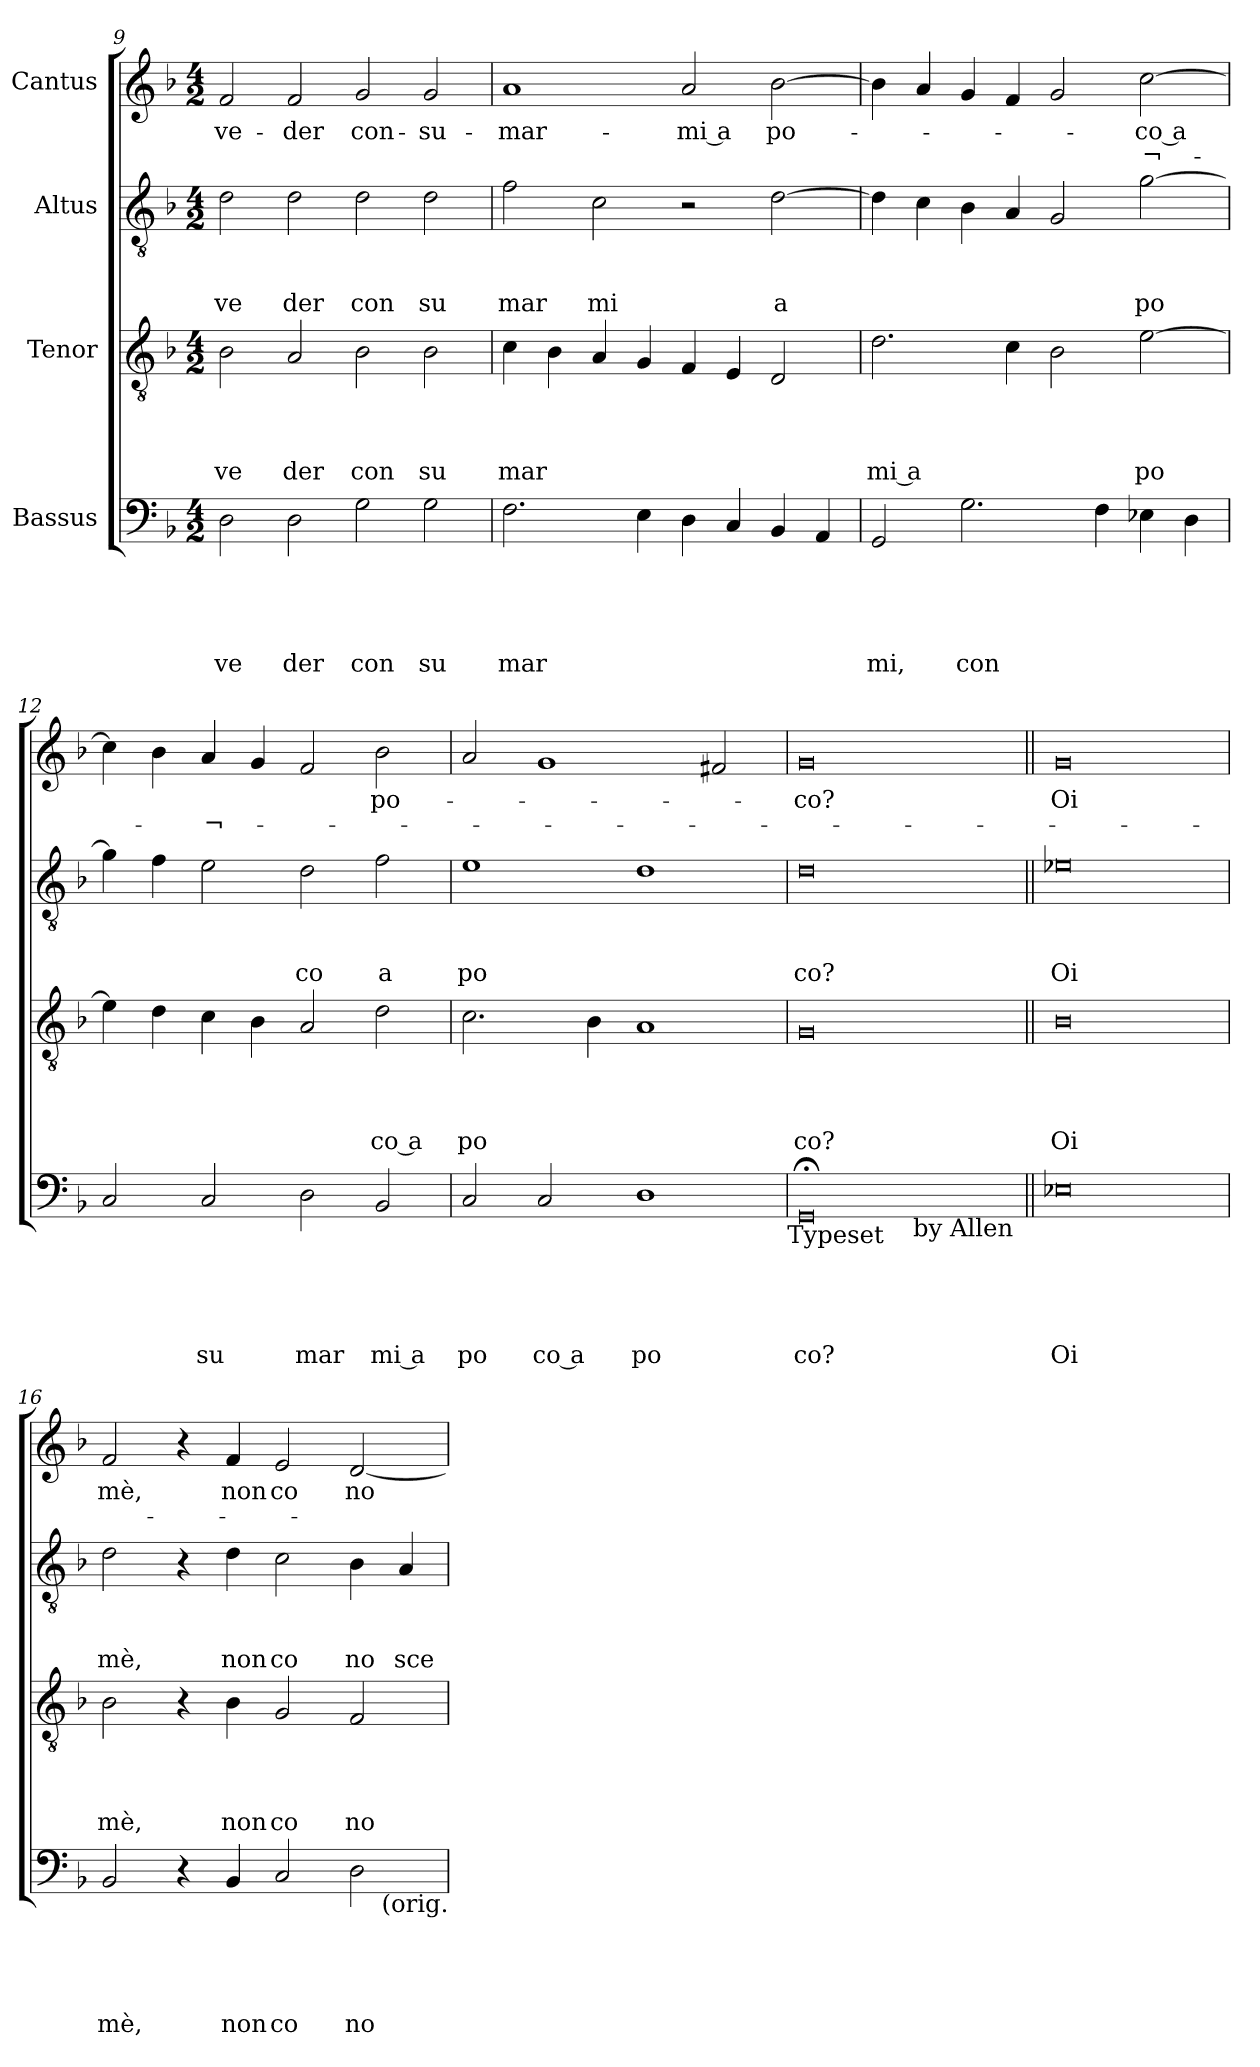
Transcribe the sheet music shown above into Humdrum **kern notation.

**kern	**text	**text	**text	**text	**text	**kern	**text	**text	**text	**text	**kern	**text	**text	**text	**kern	**text	**text
*part4	*part4	*part4	*part4	*part4	*part4	*part3	*part3	*part3	*part3	*part3	*part2	*part2	*part2	*part2	*part1	*part1	*part1
*staff4	*staff4	*staff4	*staff4	*staff4	*staff4	*staff3	*staff3	*staff3	*staff3	*staff3	*staff2	*staff2	*staff2	*staff2	*staff1	*staff1	*staff1
*I"Bassus	*	*	*	*	*	*I"Tenor	*	*	*	*	*I"Altus	*	*	*	*I"Cantus	*	*
*clefF4	*	*	*	*	*	*clefGv2	*	*	*	*	*clefGv2	*	*	*	*clefG2	*	*
*k[b-]	*	*	*	*	*	*k[b-]	*	*	*	*	*k[b-]	*	*	*	*k[b-]	*	*
*F:	*	*	*	*	*	*F:	*	*	*	*	*F:	*	*	*	*F:	*	*
*M4/2	*	*	*	*	*	*M4/2	*	*	*	*	*M4/2	*	*	*	*M4/2	*	*
=9	=9	=9	=9	=9	=9	=9	=9	=9	=9	=9	=9	=9	=9	=9	=9	=9	=9
!	!	!	!	!	!LO:LY:b	!	!	!	!	!LO:LY:b	!	!	!	!LO:LY:b	!	!LO:LY:b	!
2D\	.	.	.	.	ve	2B-\	.	.	.	ve	2d\	.	.	ve	2f/	ve-	.
!	!	!	!	!	!LO:LY:b	!	!	!	!	!LO:LY:b	!	!	!	!LO:LY:b	!	!LO:LY:b	!
2D\	.	.	.	.	der	2A/	.	.	.	der	2d\	.	.	der	2f/	-der	.
!	!	!	!	!	!LO:LY:b	!	!	!	!	!LO:LY:b	!	!	!	!LO:LY:b	!	!LO:LY:b	!
2G\	.	.	.	.	con	2B-\	.	.	.	con	2d\	.	.	con	2g/	con-	.
!	!	!	!	!	!LO:LY:b	!	!	!	!	!LO:LY:b	!	!	!	!LO:LY:b	!	!LO:LY:b	!
2G\	.	.	.	.	su	2B-\	.	.	.	su	2d\	.	.	su	2g/	-su-	.
=10	=10	=10	=10	=10	=10	=10	=10	=10	=10	=10	=10	=10	=10	=10	=10	=10	=10
!	!	!	!	!	!LO:LY:b	!	!	!	!	!LO:LY:b	!	!	!	!LO:LY:b	!	!LO:LY:b	!
2.F\	.	.	.	.	mar	4c\	.	.	.	mar	2f\	.	.	mar	1a	-mar-	.
.	.	.	.	.	.	4B-\	.	.	.	.	.	.	.	.	.	.	.
!	!	!	!	!	!	!	!	!	!	!	!	!	!	!LO:LY:b	!	!	!
.	.	.	.	.	.	4A/	.	.	.	.	2c\	.	.	mi	.	.	.
4E\	.	.	.	.	.	4G/	.	.	.	.	.	.	.	.	.	.	.
!	!	!	!	!	!	!	!	!	!	!	!	!	!	!	!	!LO:LY:b:rj	!
4D\	.	.	.	.	.	4F/	.	.	.	.	2r	.	.	.	2a/	-mi a	.
4C/	.	.	.	.	.	4E/	.	.	.	.	.	.	.	.	.	.	.
!	!	!	!	!	!	!	!	!	!	!	!	!	!	!LO:LY:b	!	!LO:LY:b	!
4BB-/	.	.	.	.	.	2D/	.	.	.	.	[>2d\	.	.	a	[>2b-\	po-	.
4AA/	.	.	.	.	.	.	.	.	.	.	.	.	.	.	.	.	.
=11	=11	=11	=11	=11	=11	=11	=11	=11	=11	=11	=11	=11	=11	=11	=11	=11	=11
!	!	!	!	!	!LO:LY:b	!	!	!	!	!LO:LY:b	!	!	!	!	!	!	!
2GG/	.	.	.	.	mi,	2.d\	.	.	.	mi a	4d\]	.	.	.	4b-\]	.	.
.	.	.	.	.	.	.	.	.	.	.	4c\	.	.	.	4a/	.	.
!	!	!	!	!	!LO:LY:b	!	!	!	!	!	!	!	!	!	!	!	!
2.G\	.	.	.	.	con	.	.	.	.	.	4B-\	.	.	.	4g/	.	.
.	.	.	.	.	.	4c\	.	.	.	.	4A/	.	.	.	4f/	.	.
.	.	.	.	.	.	2B-\	.	.	.	.	2G/	.	.	.	2g/	.	.
4F\	.	.	.	.	.	.	.	.	.	.	.	.	.	.	.	.	.
!	!	!	!	!	!	!	!	!	!	!LO:LY:b	!	!	!	!LO:LY:b	!	!LO:LY:b	!LO:LY:b
4E-\	.	.	.	.	.	[>2e\	.	.	.	po	[>2g\	.	.	po	[>2cc\	-co a	¬-
4D\	.	.	.	.	.	.	.	.	.	.	.	.	.	.	.	.	.
=12	=12	=12	=12	=12	=12	=12	=12	=12	=12	=12	=12	=12	=12	=12	=12	=12	=12
2C/	.	.	.	.	.	4e\]	.	.	.	.	4g\]	.	.	.	4cc\]	.	.
.	.	.	.	.	.	4d\	.	.	.	.	4f\	.	.	.	4b-\	.	.
!	!	!	!	!	!LO:LY:b	!	!	!	!	!	!	!	!	!	!	!	!LO:LY:b:rj
2C/	.	.	.	.	su	4c\	.	.	.	.	2e\	.	.	.	4a/	.	-¬-
.	.	.	.	.	.	4B-\	.	.	.	.	.	.	.	.	4g/	.	.
!	!	!	!	!	!LO:LY:b	!	!	!	!	!	!	!	!	!LO:LY:b	!	!	!
2D\	.	.	.	.	mar	2A/	.	.	.	.	2d\	.	.	co	2f/	.	.
!	!	!	!	!	!LO:LY:b:rj	!	!	!	!	!LO:LY:b:rj	!	!	!	!LO:LY:b	!	!LO:LY:b	!
2BB-/	.	.	.	.	mi a	2d\	.	.	.	co a	2f\	.	.	a	2b-\	po-	.
!!LO:LB:g=z
=13	=13	=13	=13	=13	=13	=13	=13	=13	=13	=13	=13	=13	=13	=13	=13	=13	=13
!	!	!	!	!	!LO:LY:b	!	!	!	!	!LO:LY:b	!	!	!	!LO:LY:b	!	!	!
2C/	.	.	.	.	po	2.c\	.	.	.	po	1e	.	.	po	2a/	.	.
!	!	!	!	!	!LO:LY:b:rj	!	!	!	!	!	!	!	!	!	!	!	!
2C/	.	.	.	.	co a	.	.	.	.	.	.	.	.	.	1g	.	.
.	.	.	.	.	.	4B-\	.	.	.	.	.	.	.	.	.	.	.
!	!	!	!	!	!LO:LY:b	!	!	!	!	!	!	!	!	!	!	!	!
1D	.	.	.	.	po	1A	.	.	.	.	1d	.	.	.	.	.	.
.	.	.	.	.	.	.	.	.	.	.	.	.	.	.	2f#/	.	.
!LO:TX:b:t=Typeset	!	!	!	!	!	!	!	!	!	!	!	!	!	!	!	!	!
=14	=14	=14	=14	=14	=14	=14	=14	=14	=14	=14	=14	=14	=14	=14	=14	=14	=14
!	!	!	!	!	!LO:LY:b	!	!	!	!	!LO:LY:b	!	!	!	!LO:LY:b	!	!LO:LY:b	!
*^	*	*	*	*	*	*	*	*	*	*	*	*	*	*	*	*	*
0GG;	1ryy	.	.	.	.	co?	0G	.	.	.	co?	0d	.	.	co?	0g	-co?	.
!	!LO:TX:b:t=by Allen	!	!	!	!	!	!	!	!	!	!	!	!	!	!	!	!	!
.	1ryy	.	.	.	.	.	.	.	.	.	.	.	.	.	.	.	.	.
=15||	=15||	=15||	=15||	=15||	=15||	=15||	=15||	=15||	=15||	=15||	=15||	=15||	=15||	=15||	=15||	=15||	=15||	=15||
!LO:TX:b:t=Garvin (aurvondel@gmail.com)	!	!	!	!	!	!	!	!	!	!	!	!	!	!	!	!	!	!
!	!	!	!	!	!	!LO:LY:b	!	!	!	!	!LO:LY:b	!	!	!	!LO:LY:b	!	!LO:LY:b	!
*v	*v	*	*	*	*	*	*	*	*	*	*	*	*	*	*	*	*	*
0E-X	.	.	.	.	Oi	0B-	.	.	.	Oi	0e-X	.	.	Oi	0g	Oi	.
=16	=16	=16	=16	=16	=16	=16	=16	=16	=16	=16	=16	=16	=16	=16	=16	=16	=16
!	!	!	!	!	!LO:LY:b	!	!	!	!	!LO:LY:b	!	!	!	!LO:LY:b	!	!LO:LY:b	!
2BB-/	.	.	.	.	mè,	2B-\	.	.	.	mè,	2d\	.	.	mè,	2f/	mè,	.
4r	.	.	.	.	.	4r	.	.	.	.	4r	.	.	.	4r	.	.
!	!	!	!	!	!LO:LY:b	!	!	!	!	!LO:LY:b	!	!	!	!LO:LY:b	!	!LO:LY:b	!
4BB-/	.	.	.	.	non	4B-\	.	.	.	non	4d\	.	.	non	4f/	non	.
!	!	!	!	!	!LO:LY:b	!	!	!	!	!LO:LY:b	!	!	!	!LO:LY:b	!	!LO:LY:b	!
2C/	.	.	.	.	co	2G/	.	.	.	co	2c\	.	.	co	2e/	co	.
!	!	!	!	!	!LO:LY:b	!	!	!	!	!LO:LY:b	!	!	!	!LO:LY:b	!	!LO:LY:b	!
2D\	.	.	.	.	no	2F/	.	.	.	no	4B-\	.	.	no	[<2d/	no	.
!	!	!	!	!	!	!	!	!	!	!	!	!	!	!LO:LY:b	!	!	!
.	.	.	.	.	.	.	.	.	.	.	4A/	.	.	sce	.	.	.
!LO:TX:b:t=(orig.	!	!	!	!	!	!	!	!	!	!	!	!	!	!	!	!	!
=	=	=	=	=	=	=	=	=	=	=	=	=	=	=	=	=	=
*-	*-	*-	*-	*-	*-	*-	*-	*-	*-	*-	*-	*-	*-	*-	*-	*-	*-
